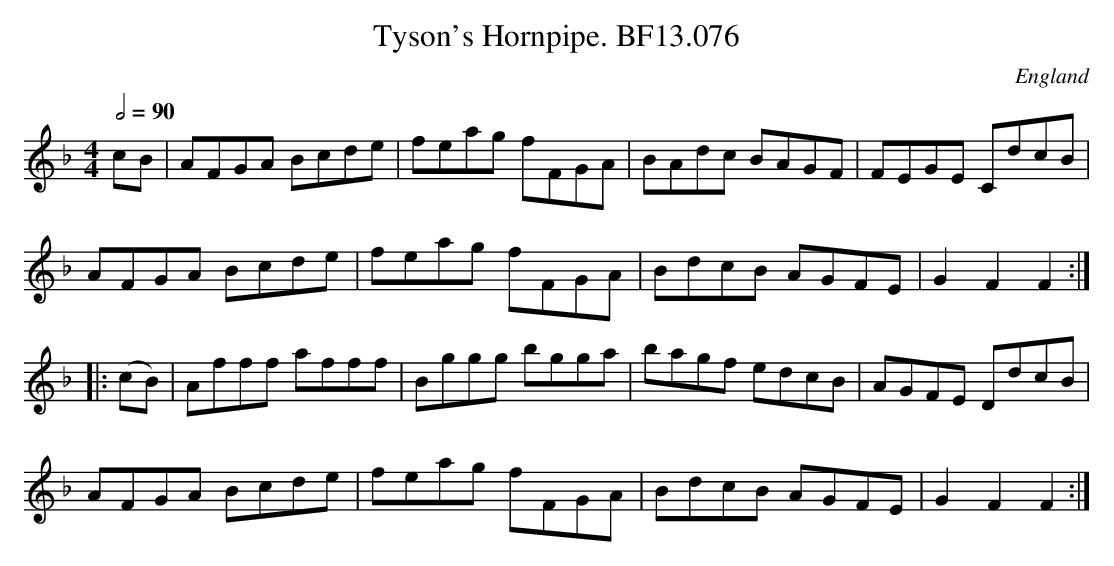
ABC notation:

X:1
T:Tyson's Hornpipe. BF13.076
M:4/4
L:1/8
Q:1/2=90
O:England
K:F major
cB|AFGA Bcde|feag fFGA|BAdc BAGF|FEGE CdcB|!
AFGA NBcde|feag fFGA|BdcB AGFE|G2F2F2:|!
|:(cB)|Afff afff|Bggg bgga|bagf edcB|AGFE DdcB|!
AFGA Bcde|feag fFGA|BdcB AGFE|G2F2F2:|
